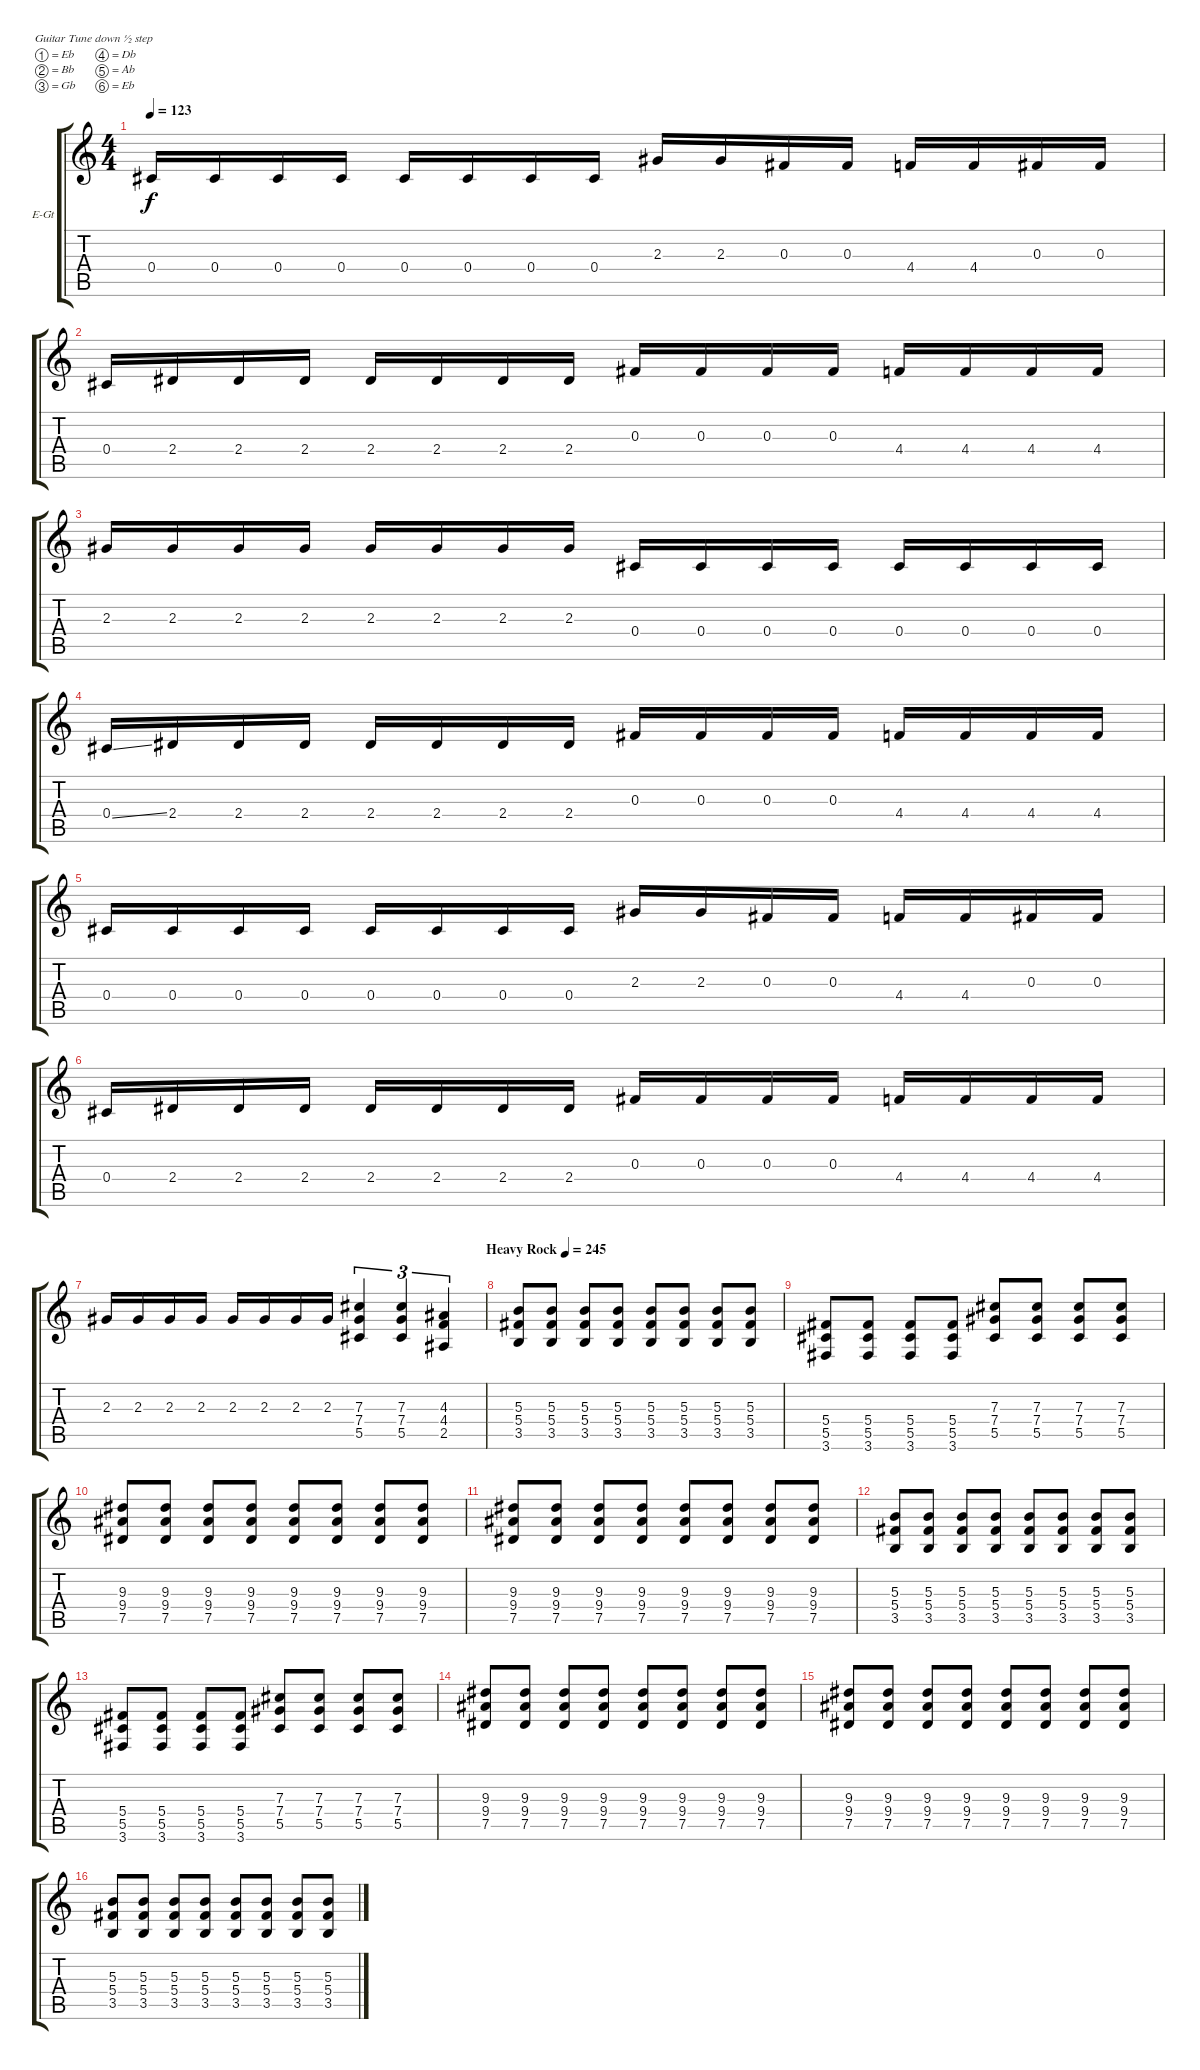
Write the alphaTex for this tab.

\bracketExtendMode groupsimilarinstruments
\firstSystemTrackNameOrientation horizontal
\otherSystemsTrackNameOrientation horizontal
\track ("Rythmn Guitar" "E-Gt") {instrument distortionguitar}
\staff {score tabs}
\tuning (Eb4 Bb3 Gb3 Db3 Ab2 Eb2)
\ts (4 4)
\tempo 123
\clef g2
\ks c
0.4.16{dy f} 0.4.16 0.4.16 0.4.16 0.4.16 0.4.16 0.4.16 0.4.16 2.3.16 2.3.16 0.3.16 0.3.16 4.4.16 4.4.16 0.3.16 0.3.16 |
0.4.16 2.4.16 2.4.16 2.4.16 2.4.16 2.4.16 2.4.16 2.4.16 0.3.16 0.3.16 0.3.16 0.3.16 4.4.16 4.4.16 4.4.16 4.4.16 |
2.3.16 2.3.16 2.3.16 2.3.16 2.3.16 2.3.16 2.3.16 2.3.16 0.4.16 0.4.16 0.4.16 0.4.16 0.4.16 0.4.16 0.4.16 0.4.16 |
0.4{ss}.16 2.4.16 2.4.16 2.4.16 2.4.16 2.4.16 2.4.16 2.4.16 0.3.16 0.3.16 0.3.16 0.3.16 4.4.16 4.4.16 4.4.16 4.4.16 |
0.4.16 0.4.16 0.4.16 0.4.16 0.4.16 0.4.16 0.4.16 0.4.16 2.3.16 2.3.16 0.3.16 0.3.16 4.4.16 4.4.16 0.3.16 0.3.16 |
0.4.16 2.4.16 2.4.16 2.4.16 2.4.16 2.4.16 2.4.16 2.4.16 0.3.16 0.3.16 0.3.16 0.3.16 4.4.16 4.4.16 4.4.16 4.4.16 |
\tempo (245 "Heavy Rock" 1)
2.3.16 2.3.16 2.3.16 2.3.16 2.3.16 2.3.16 2.3.16 2.3.16 (7.3 7.4 5.5).4{tu (3 2)} (7.3 7.4 5.5).4{tu (3 2)} (4.3 4.4 2.5).4{tu (3 2)} |
(5.3 5.4 3.5).8 (5.3 5.4 3.5).8 (5.3 5.4 3.5).8 (5.3 5.4 3.5).8 (5.3 5.4 3.5).8 (5.3 5.4 3.5).8 (5.3 5.4 3.5).8 (5.3 5.4 3.5).8 |
(5.4 5.5 3.6).8 (5.4 5.5 3.6).8 (5.4 5.5 3.6).8 (5.4 5.5 3.6).8 (7.3 7.4 5.5).8 (7.3 7.4 5.5).8 (7.3 7.4 5.5).8 (7.3 7.4 5.5).8 |
(9.3 9.4 7.5).8 (9.3 9.4 7.5).8 (9.3 9.4 7.5).8 (9.3 9.4 7.5).8 (9.3 9.4 7.5).8 (9.3 9.4 7.5).8 (9.3 9.4 7.5).8 (9.3 9.4 7.5).8 |
(9.3 9.4 7.5).8 (9.3 9.4 7.5).8 (9.3 9.4 7.5).8 (9.3 9.4 7.5).8 (9.3 9.4 7.5).8 (9.3 9.4 7.5).8 (9.3 9.4 7.5).8 (9.3 9.4 7.5).8 |
(5.3 5.4 3.5).8 (5.3 5.4 3.5).8 (5.3 5.4 3.5).8 (5.3 5.4 3.5).8 (5.3 5.4 3.5).8 (5.3 5.4 3.5).8 (5.3 5.4 3.5).8 (5.3 5.4 3.5).8 |
(5.4 5.5 3.6).8 (5.4 5.5 3.6).8 (5.4 5.5 3.6).8 (5.4 5.5 3.6).8 (7.3 7.4 5.5).8 (7.3 7.4 5.5).8 (7.3 7.4 5.5).8 (7.3 7.4 5.5).8 |
(9.3 9.4 7.5).8 (9.3 9.4 7.5).8 (9.3 9.4 7.5).8 (9.3 9.4 7.5).8 (9.3 9.4 7.5).8 (9.3 9.4 7.5).8 (9.3 9.4 7.5).8 (9.3 9.4 7.5).8 |
(9.3 9.4 7.5).8 (9.3 9.4 7.5).8 (9.3 9.4 7.5).8 (9.3 9.4 7.5).8 (9.3 9.4 7.5).8 (9.3 9.4 7.5).8 (9.3 9.4 7.5).8 (9.3 9.4 7.5).8 |
(5.3 5.4 3.5).8 (5.3 5.4 3.5).8 (5.3 5.4 3.5).8 (5.3 5.4 3.5).8 (5.3 5.4 3.5).8 (5.3 5.4 3.5).8 (5.3 5.4 3.5).8 (5.3 5.4 3.5).8
